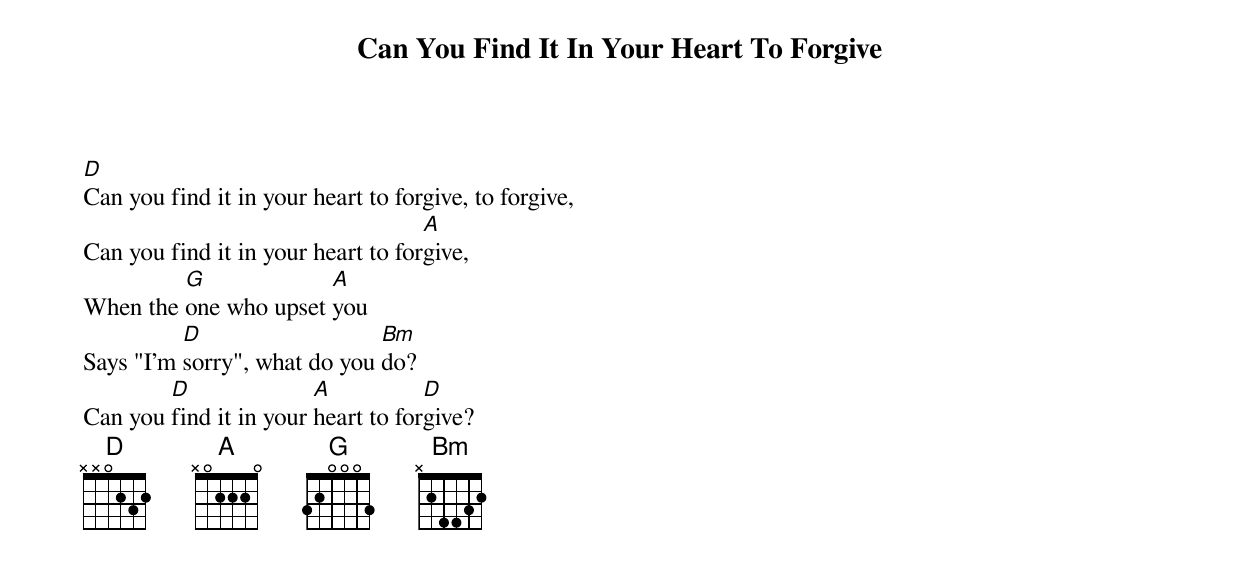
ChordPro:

{title: Can You Find It In Your Heart To Forgive}


[D]Can you find it in your heart to forgive, to forgive,
Can you find it in your heart to for[A]give,
When the [G]one who upset [A]you
Says "I'm [D]sorry", what do you [Bm]do?
Can you [D]find it in your [A]heart to for[D]give?
